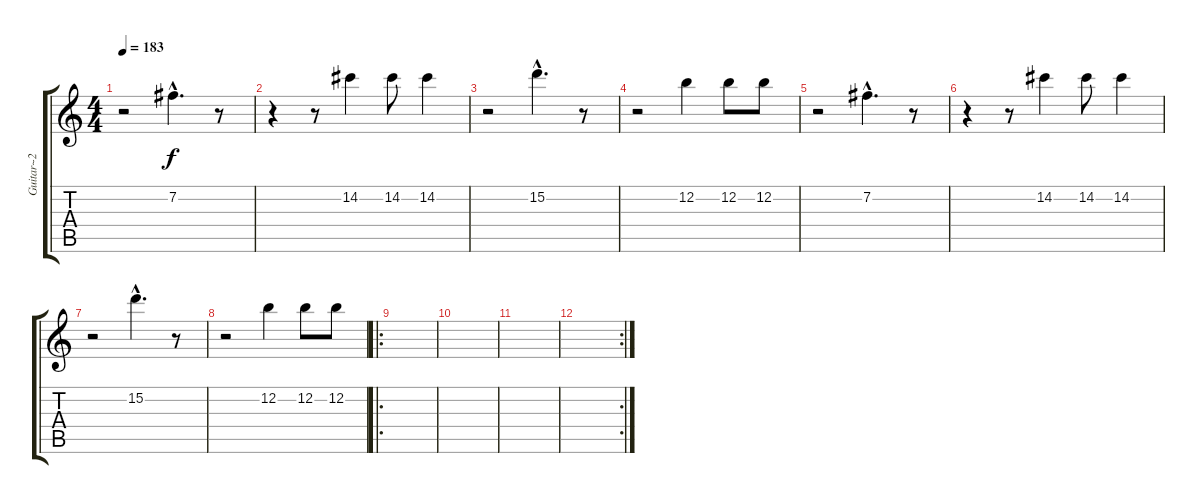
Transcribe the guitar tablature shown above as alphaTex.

\track ("Guitar~2" "Guitar~2") {instrument electricguitarjazz}
\staff {score tabs}
\tuning (E4 B3 G3 D3 A2 E2) {hide}
\ts (4 4)
\tempo 183
\clef g2
\ks c
r.2{dy f instrument electricguitarjazz} 7.2{hac}.4{d} r.8 |
r.4 r.8 14.2.4 14.2.8 14.2.4 |
r.2 15.2{hac}.4{d} r.8 |
r.2 12.2.4 12.2.8 12.2.8 |
r.2 7.2{hac}.4{d} r.8 |
r.4 r.8 14.2.4 14.2.8 14.2.4 |
r.2 15.2{hac}.4{d} r.8 |
r.2 12.2.4 12.2.8 12.2.8 |
\ro
|
|
|
\rc 2
